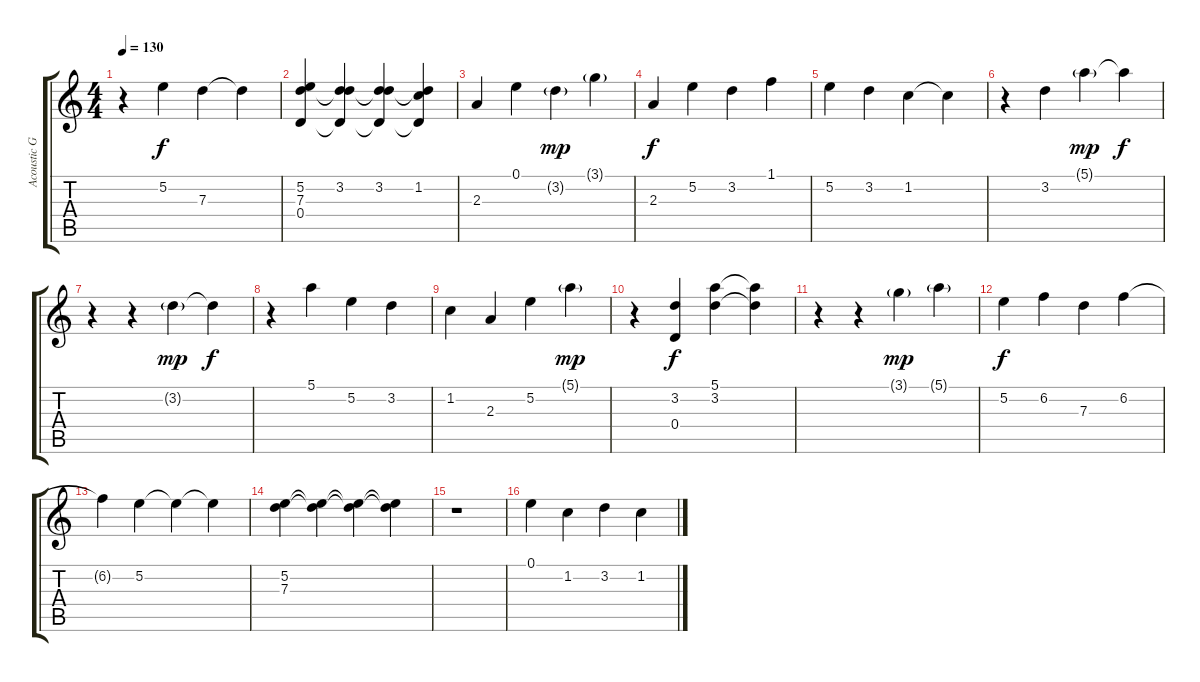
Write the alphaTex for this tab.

\track ("Acoustic Guitar Drop D" "Acoustic G") {instrument acousticguitarnylon}
\staff {score tabs}
\tuning (E4 B3 G3 D3 A2 D2) {hide}
\ts (4 4)
\tempo 130
\clef g2
\ks c
r.4{dy f} 5.2.4 7.3.4 7.3{t}.4 |
(5.2 7.3 0.4).4 (3.2 7.3{t} 0.4{t}).4 (3.2 7.3{t} 0.4{t}).4 (1.2 7.3{t} 0.4{t}).4 |
2.3.4 0.1.4 3.2{g}.4{dy mp} 3.1{g}.4 |
2.3.4{dy f} 5.2.4 3.2.4 1.1.4 |
5.2.4 3.2.4 1.2.4 1.2{t}.4 |
r.4 3.2.4 5.1{g}.4{dy mp} 5.1{t}.4{dy f} |
r.4 r.4 3.2{g}.4{dy mp} 3.2{t}.4{dy f} |
r.4 5.1.4 5.2.4 3.2.4 |
1.2.4 2.3.4 5.2.4 5.1{g}.4{dy mp} |
r.4 (3.2 0.4).4{dy f} (5.1 3.2).4 (5.1{t} 3.2{t}).4 |
r.4 r.4 3.1{g}.4{dy mp} 5.1{g}.4 |
5.2.4{dy f} 6.2.4 7.3.4 6.2.4 |
6.2{t}.4 5.2.4 5.2{t}.4 5.2{t}.4 |
(5.2 7.3).4 (5.2{t} 7.3{t}).4 (5.2{t} 7.3{t}).4 (5.2{t} 7.3{t}).4 |
r.1 |
0.1.4 1.2.4 3.2.4 1.2.4
